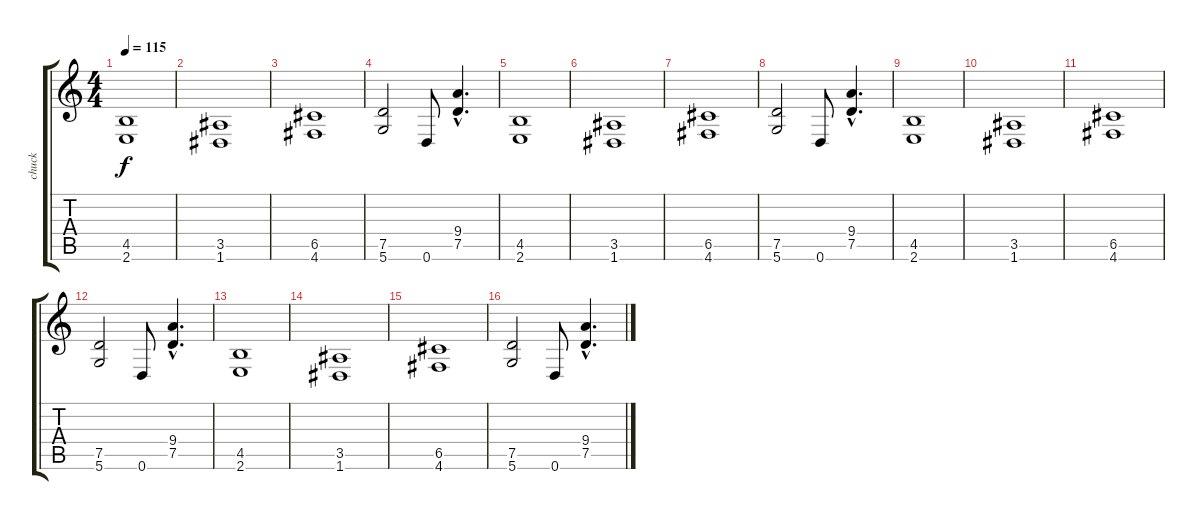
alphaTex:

\track ("chuck" "chuck") {instrument distortionguitar}
\staff {score tabs}
\tuning (D4 A3 F3 C3 G2 D2) {hide}
\ts (4 4)
\tempo 115
\clef g2
\ks c
(4.5 2.6).1{dy f instrument distortionguitar} |
(3.5 1.6).1 |
(6.5 4.6).1 |
(7.5 5.6).2 0.6.8 (9.4{hac} 7.5{hac}).4{d} |
(4.5 2.6).1 |
(3.5 1.6).1 |
(6.5 4.6).1 |
(7.5 5.6).2 0.6.8 (9.4{hac} 7.5{hac}).4{d} |
(4.5 2.6).1 |
(3.5 1.6).1 |
(6.5 4.6).1 |
(7.5 5.6).2 0.6.8 (9.4{hac} 7.5{hac}).4{d} |
(4.5 2.6).1 |
(3.5 1.6).1 |
(6.5 4.6).1 |
(7.5 5.6).2 0.6.8 (9.4{hac} 7.5{hac}).4{d}
